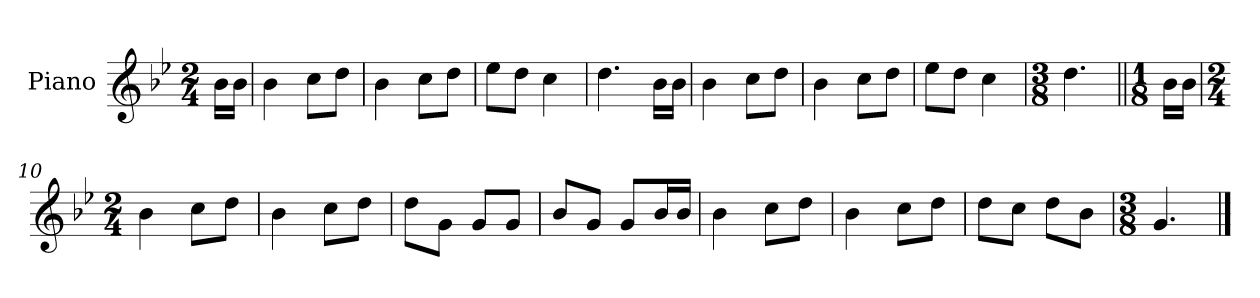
**kern
*part1
*staff1
*I"Piano
*I'Pno.
*clefG2
*k[b-e-]
*M2/4
=
16b-\LL
16b-\JJ
=1
4b-\
8cc\L
8dd\J
=2
4b-\
8cc\L
8dd\J
=3
8ee-\L
8dd\J
4cc\
=4
4.dd\
16b-\LL
16b-\JJ
=5
4b-\
8cc\L
8dd\J
=6
4b-\
8cc\L
8dd\J
=7
8ee-\L
8dd\J
4cc\
=8
*M3/8
4.dd\
=9||
*M1/8
16b-\LL
16b-\JJ
=10
*M2/4
4b-\
8cc\L
8dd\J
!!LO:LB:g=z
=11
4b-\
8cc\L
8dd\J
=12
8dd\L
8g\J
8g/L
8g/J
=13
8b-/L
8g/J
8g/L
16b-/L
16b-/JJ
=14
4b-\
8cc\L
8dd\J
=15
4b-\
8cc\L
8dd\J
=16
8dd\L
8cc\J
8dd\L
8b-\J
=17
*M3/8
4.g/
==
*-
